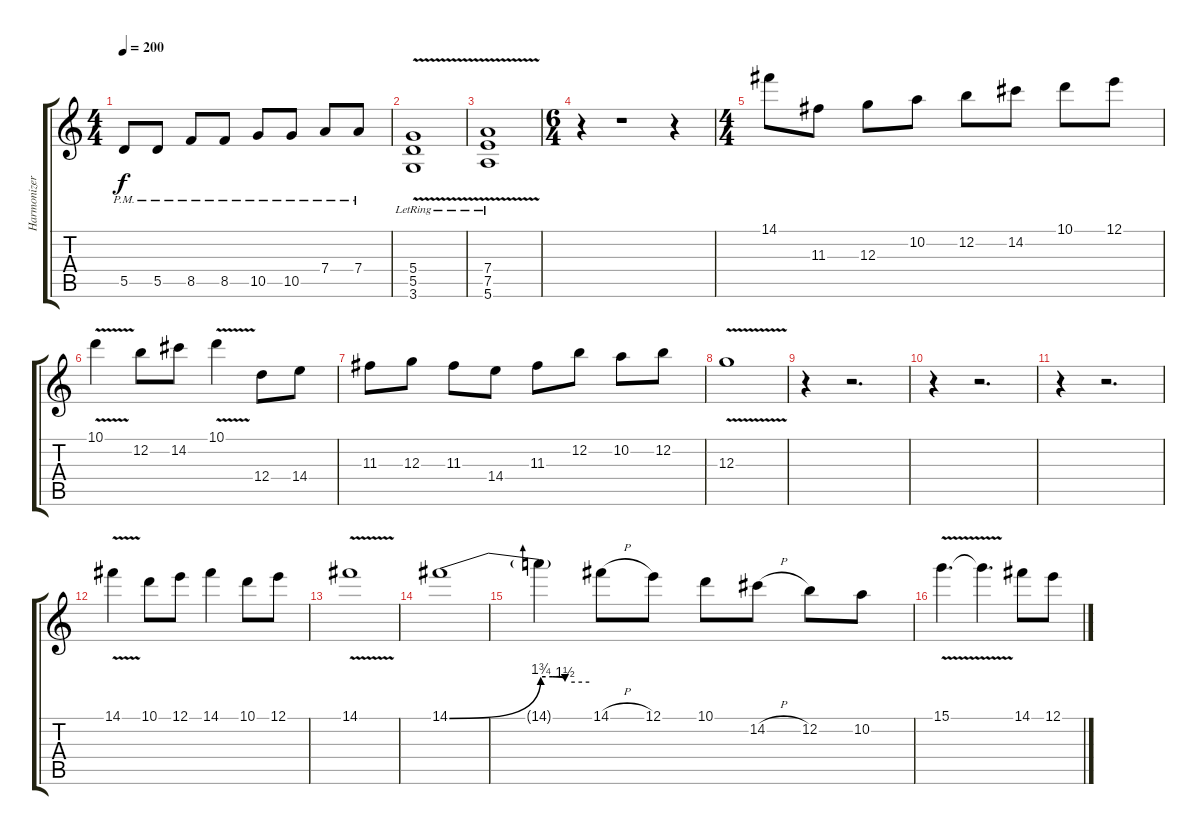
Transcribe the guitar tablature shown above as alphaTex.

\track ("Harmonizer" "Harmonizer") {instrument distortionguitar}
\staff {score tabs}
\tuning (E4 B3 G3 D3 A2 E2) {hide}
\ts (4 4)
\tempo 200
\clef g2
\ks c
5.5{pm}.8{dy f volume 16} 5.5{pm}.8 8.5{pm}.8 8.5{pm}.8 10.5{pm}.8 10.5{pm}.8 7.4{pm}.8 7.4{pm}.8 |
(5.4{lr} 5.5{lr} 3.6{v lr}).1 |
(7.4{lr} 7.5{lr} 5.6{v lr}).1 |
\ts (6 4)
r.4 r.1 r.4 |
\ts (4 4)
14.1.8 11.3.8 12.3.8 10.2.8 12.2.8 14.2.8 10.1.8 12.1.8 |
10.1{v}.4 12.2.8 14.2.8 10.1{v}.4 12.4.8 14.4.8 |
11.3.8 12.3.8 11.3.8 14.4.8 11.3.8 12.2.8 10.2.8 12.2.8 |
12.3{v}.1 |
r.4 r.2{d} |
r.4 r.2{d} |
r.4 r.2{d} |
14.1{v}.4{volume 11} 10.1.8 12.1.8 14.1.4 10.1.8 12.1.8 |
14.1{v}.1 |
14.1{be (bend 0 0 60 7)}.1 |
14.1{be (custom 0 7 15 7 30 6 60 6) t}.4 14.1{h}.8 12.1.8 10.1.8 14.2{h}.8 12.2.8 10.2.8 |
15.1{v}.4{d} 15.1{v t}.4{d} 14.1.8 12.1.8
